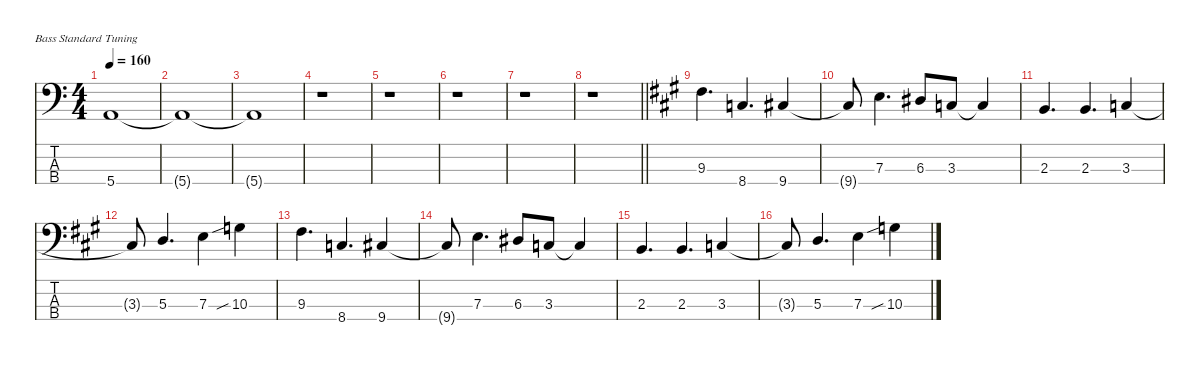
\defaultSystemsLayout 4
\hideDynamics
\bracketExtendMode nobrackets
\singleTrackTrackNamePolicy hidden
\multiTrackTrackNamePolicy hidden
\firstSystemTrackNameMode fullname
\firstSystemTrackNameOrientation horizontal
\otherSystemsTrackNameOrientation horizontal
\track ("Bass" "el.bs.") {instrument electricbassfinger}
\staff {score tabs}
\tuning (G2 D2 A1 E1)
\ts (4 4)
\tempo 160
\clef f4
\ks aminor
5.4.1{dy f beam Up} |
5.4{t}.1{beam Up} |
5.4{t}.1{beam Up} |
r.1{beam Down} |
r.1{beam Down} |
r.1{beam Down} |
r.1{beam Down} |
\barLineRight lightlight
r.1{beam Down} |
\ks f#minor
9.3{acc #}.4{d beam Down} 8.4{acc forcenatural}.4{d beam Up} 9.4{acc #}.4{beam Up} |
9.4{t acc #}.8{beam Up} 7.3{acc forcenatural}.4{d beam Down} 6.3{acc #}.8{beam Up} 3.3{acc forcenatural}.8{beam Up} 3.3{t acc forcenatural}.4{beam Up} |
2.3{acc forcenatural}.4{d beam Up} 2.3{acc forcenatural}.4{d beam Up} 3.3{acc forcenatural}.4{beam Up} |
3.3{t acc forcenatural}.8{beam Up} 5.3{acc forcenatural}.4{d beam Up} 7.3{acc forcenatural}.4{beam Down} 10.3{sib acc forcenatural}.4{beam Down} |
9.3{acc #}.4{d beam Down} 8.4{acc forcenatural}.4{d beam Up} 9.4{acc #}.4{beam Up} |
9.4{t acc #}.8{beam Up} 7.3{acc forcenatural}.4{d beam Down} 6.3{acc #}.8{beam Up} 3.3{acc forcenatural}.8{beam Up} 3.3{t acc forcenatural}.4{beam Up} |
2.3{acc forcenatural}.4{d beam Up} 2.3{acc forcenatural}.4{d beam Up} 3.3{acc forcenatural}.4{beam Up} |
3.3{t acc forcenatural}.8{beam Up} 5.3{acc forcenatural}.4{d beam Up} 7.3{acc forcenatural}.4{beam Down} 10.3{sib acc forcenatural}.4{beam Down}
